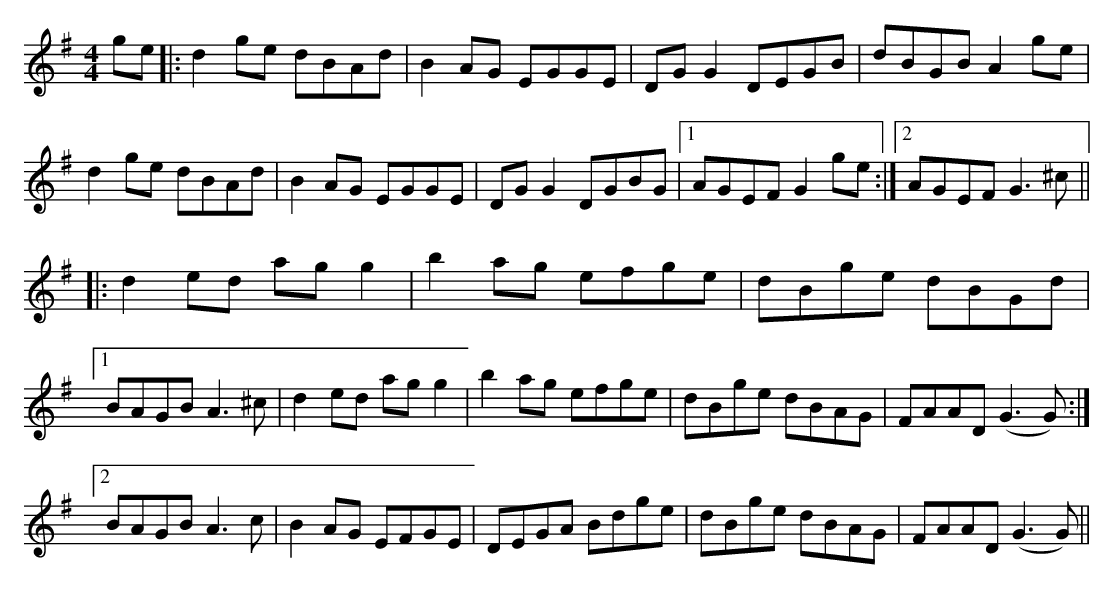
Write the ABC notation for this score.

X:1
M:4/4
K:G
ge|:d2ge dBAd|B2AG EGGE|DGG2 DEGB|dBGB A2ge|
d2ge dBAd|B2AG EGGE|DGG2 DGBG|1 AGEF G2ge:|2 AGEF G3^c||
|:d2ed agg2|b2ag efge|dBge dBGd|
[1BAGB A3^c|d2ed agg2|b2ag efge|dBge dBAG|FAAD (G3G):|
[2BAGB A3c|B2AG EFGE|DEGA Bdge|dBge dBAG|FAAD (G3G)||
